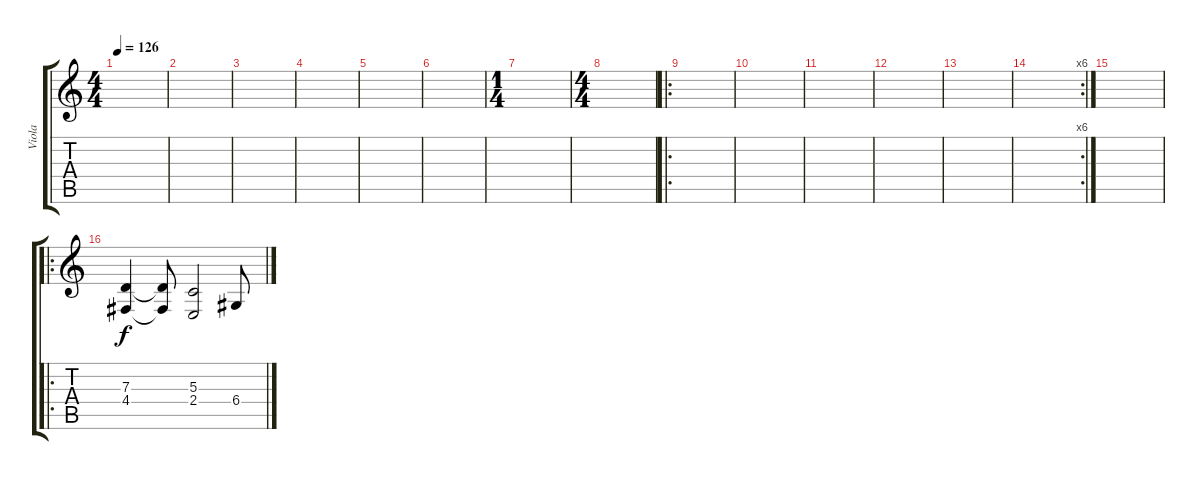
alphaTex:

\track ("Viola" "Viola") {instrument viola}
\staff {score tabs}
\tuning (E4 B3 G3 D3 A2 E2) {hide}
\ts (4 4)
\tempo 126
\clef g2
\ks c
|
|
|
|
|
|
\ts (1 4)
|
\ts (4 4)
|
\ro
|
|
|
|
|
\rc 6
|
|
\ro
(7.3 4.4).4 (7.3{t} 4.4{t}).8 (5.3 2.4).2 6.4.8
